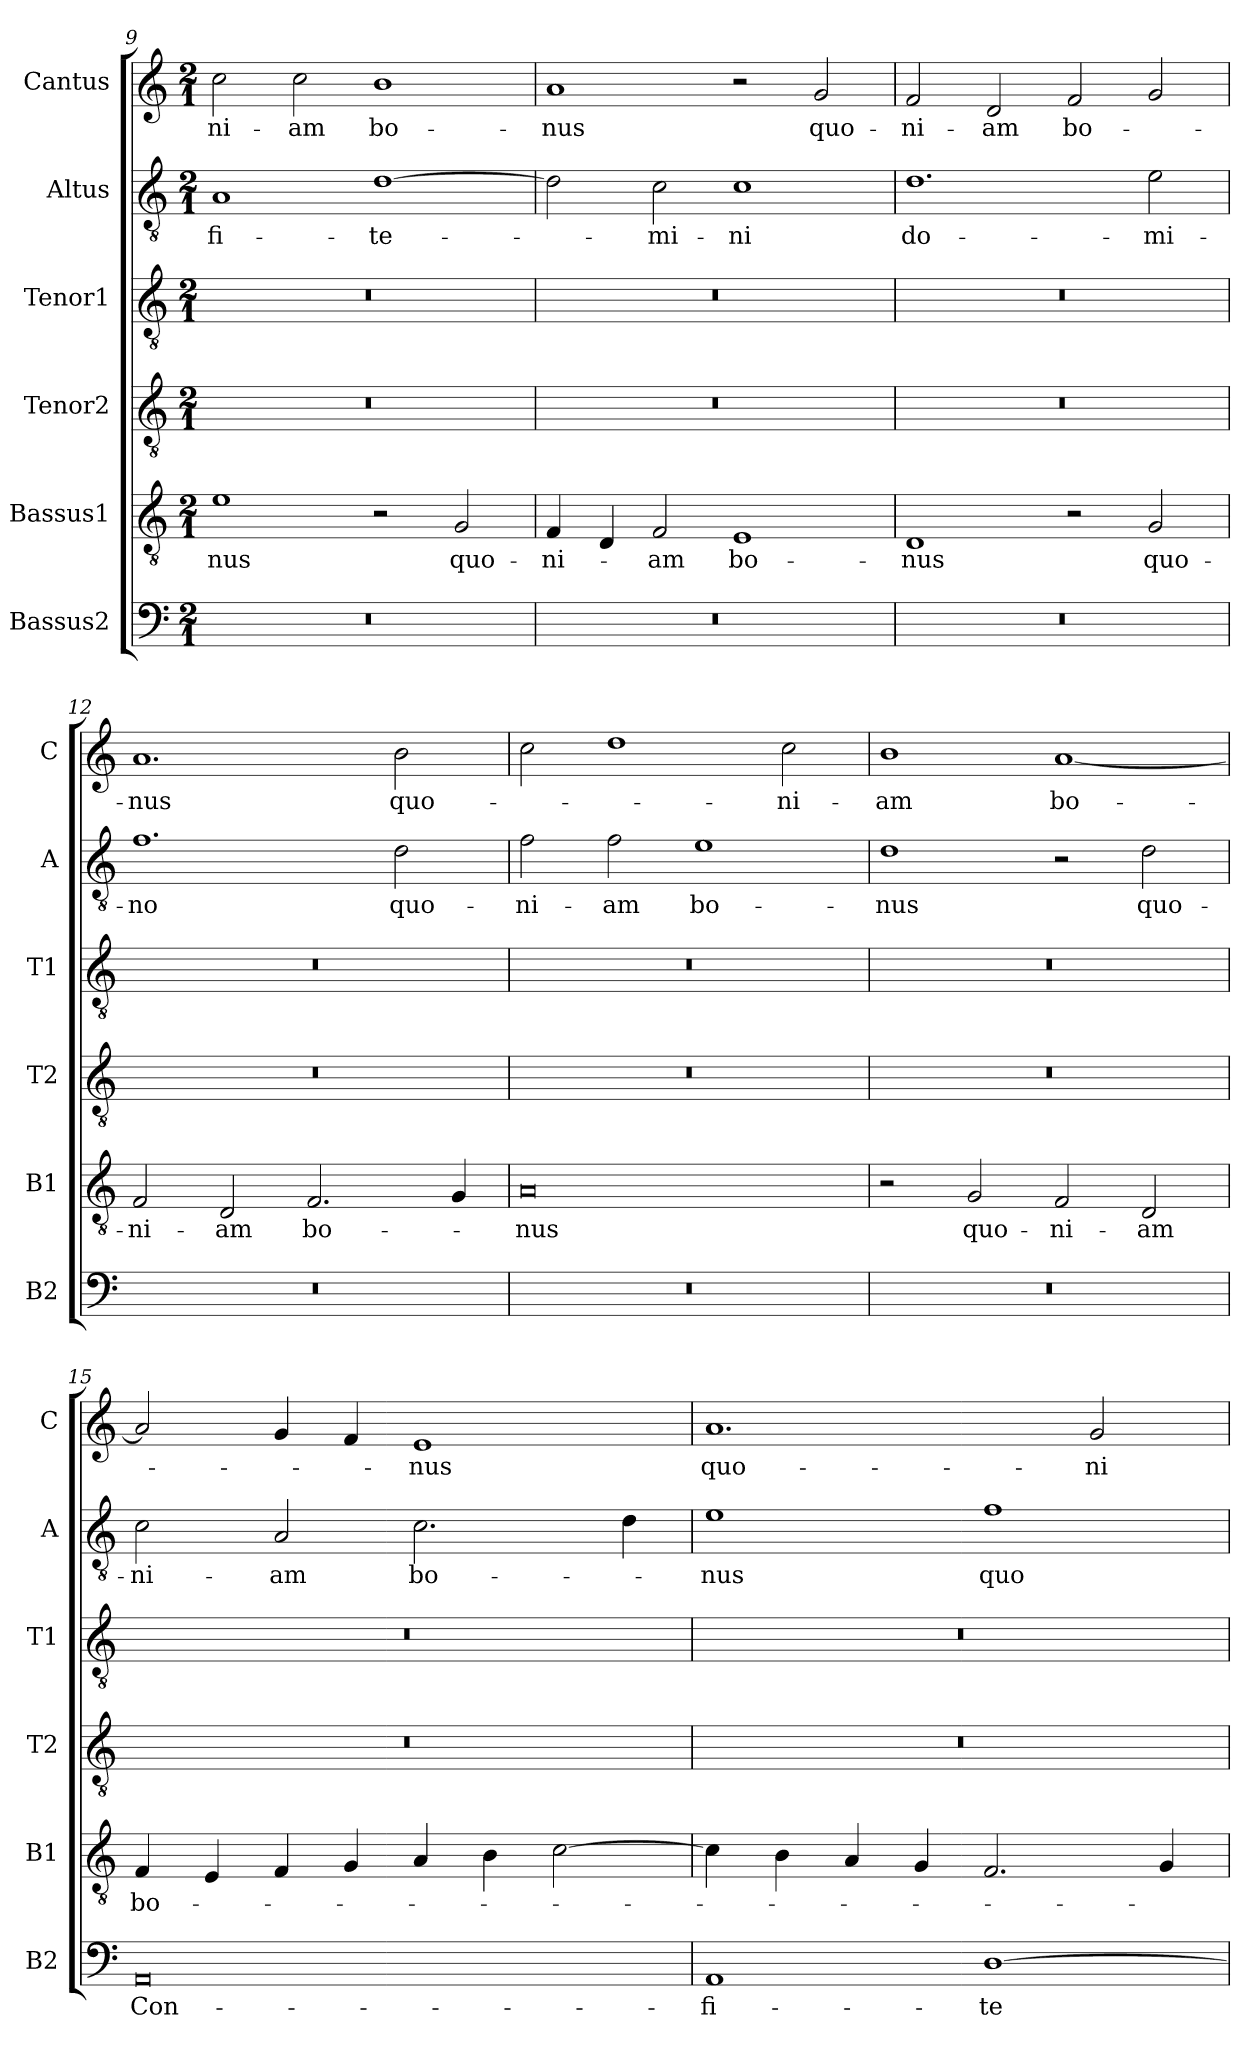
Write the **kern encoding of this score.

**kern	**text	**kern	**text	**kern	**kern	**kern	**text	**kern	**text
*part6	*part6	*part5	*part5	*part4	*part3	*part2	*part2	*part1	*part1
*staff6	*staff6	*staff5	*staff5	*staff4	*staff3	*staff2	*staff2	*staff1	*staff1
*I"Bassus2	*	*I"Bassus1	*	*I"Tenor2	*I"Tenor1	*I"Altus	*	*I"Cantus	*
*I'B2	*	*I'B1	*	*I'T2	*I'T1	*I'A	*	*I'C	*
*clefF4	*	*clefGv2	*	*clefGv2	*clefGv2	*clefGv2	*	*clefG2	*
*k[]	*	*k[]	*	*k[]	*k[]	*k[]	*	*k[]	*
*M2/1	*	*M2/1	*	*M2/1	*M2/1	*M2/1	*	*M2/1	*
=9	=9	=9	=9	=9	=9	=9	=9	=9	=9
0r	.	1e\	-nus	0r	0r	1A/	-fi-	2cc\	-ni-
.	.	.	.	.	.	.	.	2cc\	-am
.	.	2r	.	.	.	[1d\	-te-	1b\	bo-
.	.	2G/	quo-	.	.	.	.	.	.
=10	=10	=10	=10	=10	=10	=10	=10	=10	=10
0r	.	4F/	-ni-	0r	0r	2d\]	.	1a/	-nus
.	.	4D/	.	.	.	.	.	.	.
.	.	2F/	-am	.	.	2c\	-mi-	.	.
.	.	1E/	bo-	.	.	1c\	-ni	2r	.
.	.	.	.	.	.	.	.	2g/	quo-
=11	=11	=11	=11	=11	=11	=11	=11	=11	=11
0r	.	1D/	-nus	0r	0r	1.d\	do-	2f/	-ni-
.	.	.	.	.	.	.	.	2d/	-am
.	.	2r	.	.	.	.	.	2f/	bo-
.	.	2G/	quo-	.	.	2e\	-mi-	2g/	.
=12	=12	=12	=12	=12	=12	=12	=12	=12	=12
0r	.	2F/	-ni-	0r	0r	1.f\	-no	1.a/	-nus
.	.	2D/	-am	.	.	.	.	.	.
.	.	2.F/	bo-	.	.	.	.	.	.
.	.	.	.	.	.	2d\	quo-	2b\	quo-
.	.	4G/	.	.	.	.	.	.	.
=13	=13	=13	=13	=13	=13	=13	=13	=13	=13
0r	.	0A/	-nus	0r	0r	2f\	-ni-	2cc\	.
.	.	.	.	.	.	2f\	-am	1dd\	.
.	.	.	.	.	.	1e\	bo-	.	.
.	.	.	.	.	.	.	.	2cc\	-ni-
=14	=14	=14	=14	=14	=14	=14	=14	=14	=14
0r	.	2r	.	0r	0r	1d\	-nus	1b\	-am
.	.	2G/	quo-	.	.	.	.	.	.
.	.	2F/	-ni-	.	.	2r	.	[1a/	bo-
.	.	2D/	-am	.	.	2d\	quo-	.	.
=15	=15	=15	=15	=15	=15	=15	=15	=15	=15
0AA/	Con-	4F/	bo-	0r	0r	2c\	-ni-	2a/]	.
.	.	4E/	.	.	.	.	.	.	.
.	.	4F/	.	.	.	2A/	-am	4g/	.
.	.	4G/	.	.	.	.	.	4f/	.
.	.	4A/	.	.	.	2.c\	bo-	1e/	-nus
.	.	4B\	.	.	.	.	.	.	.
.	.	[2c\	.	.	.	.	.	.	.
.	.	.	.	.	.	4d\	.	.	.
=16	=16	=16	=16	=16	=16	=16	=16	=16	=16
1AA/	-fi-	4c\]	.	0r	0r	1e\	-nus	1.a/	quo-
.	.	4B\	.	.	.	.	.	.	.
.	.	4A/	.	.	.	.	.	.	.
.	.	4G/	.	.	.	.	.	.	.
[1D\	-te-	2.F/	.	.	.	1f\	quo-	.	.
.	.	.	.	.	.	.	.	2g/	-ni-
.	.	4G/	.	.	.	.	.	.	.
=	=	=	=	=	=	=	=	=	=
*-	*-	*-	*-	*-	*-	*-	*-	*-	*-
